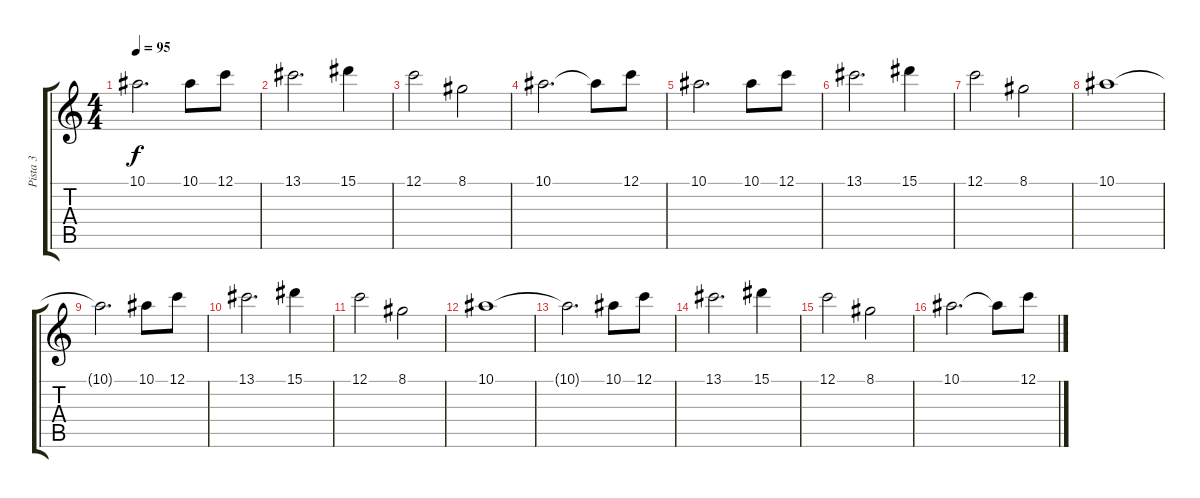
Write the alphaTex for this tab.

\track ("Pista 3" "Pista 3") {instrument overdrivenguitar}
\staff {score tabs}
\tuning (C4 G3 Eb3 Bb2 F2 C2) {hide}
\ts (4 4)
\tempo 95
\clef g2
\ks c
10.1{t}.2{d dy f} 10.1.8 12.1.8 |
13.1.2{d} 15.1.4 |
12.1.2 8.1.2 |
10.1.2{d} 10.1{t}.8 12.1.8 |
10.1.2{d} 10.1.8 12.1.8 |
13.1.2{d} 15.1.4 |
12.1.2 8.1.2 |
10.1.1 |
10.1{t}.2{d} 10.1.8 12.1.8 |
13.1.2{d balance 8} 15.1.4 |
12.1.2 8.1.2 |
10.1.1 |
10.1{t}.2{d} 10.1.8 12.1.8 |
13.1.2{d balance 8} 15.1.4 |
12.1.2 8.1.2 |
10.1.2{d} 10.1{t}.8 12.1.8
